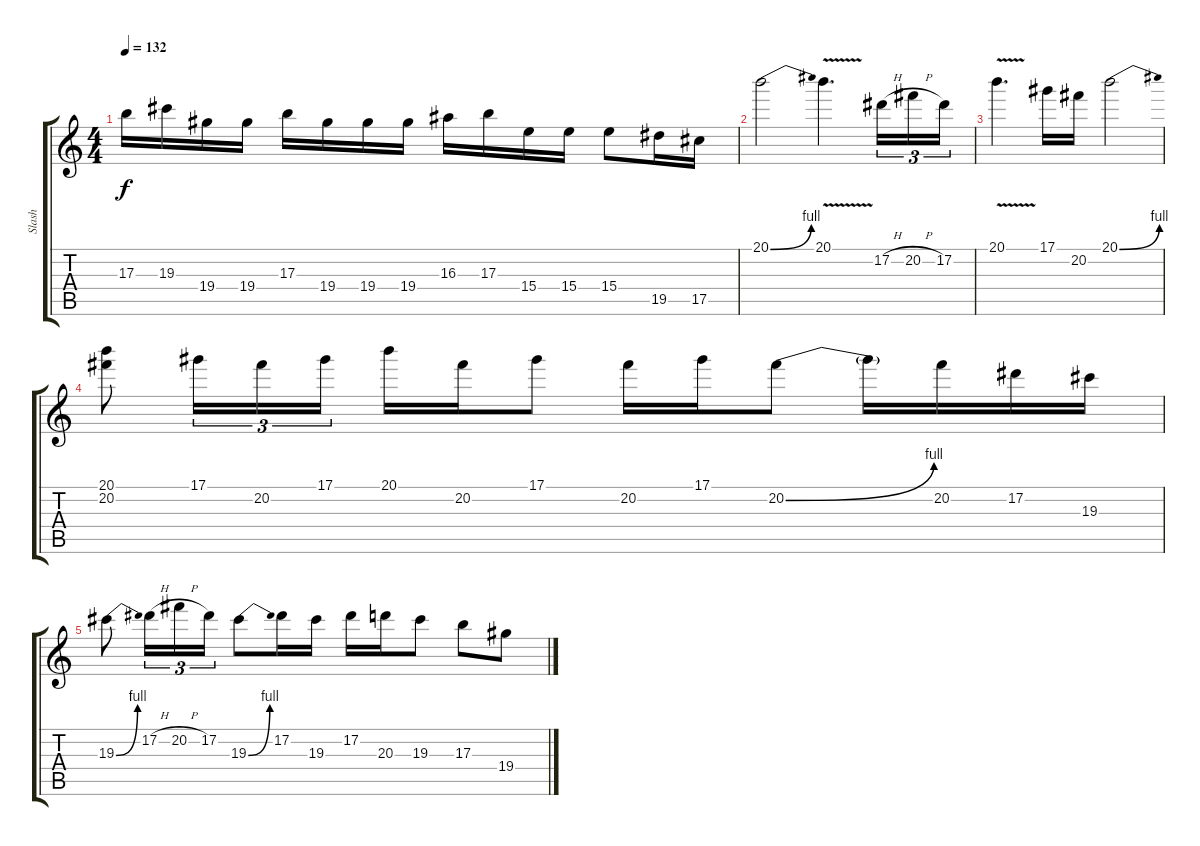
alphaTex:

\track ("Slash" "Slash") {instrument distortionguitar}
\staff {score tabs}
\tuning (Eb4 Bb3 Gb3 Db3 Ab2 Eb2) {hide}
\ts (4 4)
\tempo 132
\clef g2
\ks c
17.3.16{dy f} 19.3.16 19.4.16 19.4.16 17.3.16 19.4.16 19.4.16 19.4.16 16.3.16 17.3.16 15.4.16 15.4.16 15.4.8 19.5.16 17.5.16 |
20.1{be (bend 0 0 60 4)}.2 20.1{v}.4{d} 17.2{h}.16{tu (3 2)} 20.2{h}.16{tu (3 2)} 17.2.16{tu (3 2)} |
20.1{v}.4{d} 17.1.16 20.2.16 20.1{be (bend 0 0 60 4)}.2 |
(20.1 20.2).8 17.1.16{tu (3 2)} 20.2.16{tu (3 2)} 17.1.16{tu (3 2)} 20.1.16 20.2.16 17.1.8 20.2.16 17.1.16 20.2{be (bend 0 0 60 4)}.8 20.2{t}.16 20.2.16 17.2.16 19.3.16 |
19.3{be (bend 0 0 60 4)}.8 17.2{h}.16{tu (3 2)} 20.2{h}.16{tu (3 2)} 17.2.16{tu (3 2)} 19.3{be (bend 0 0 60 4)}.8 17.2.16 19.3.16 17.2.16 20.3.16 19.3.8 17.3.8 19.4.8
